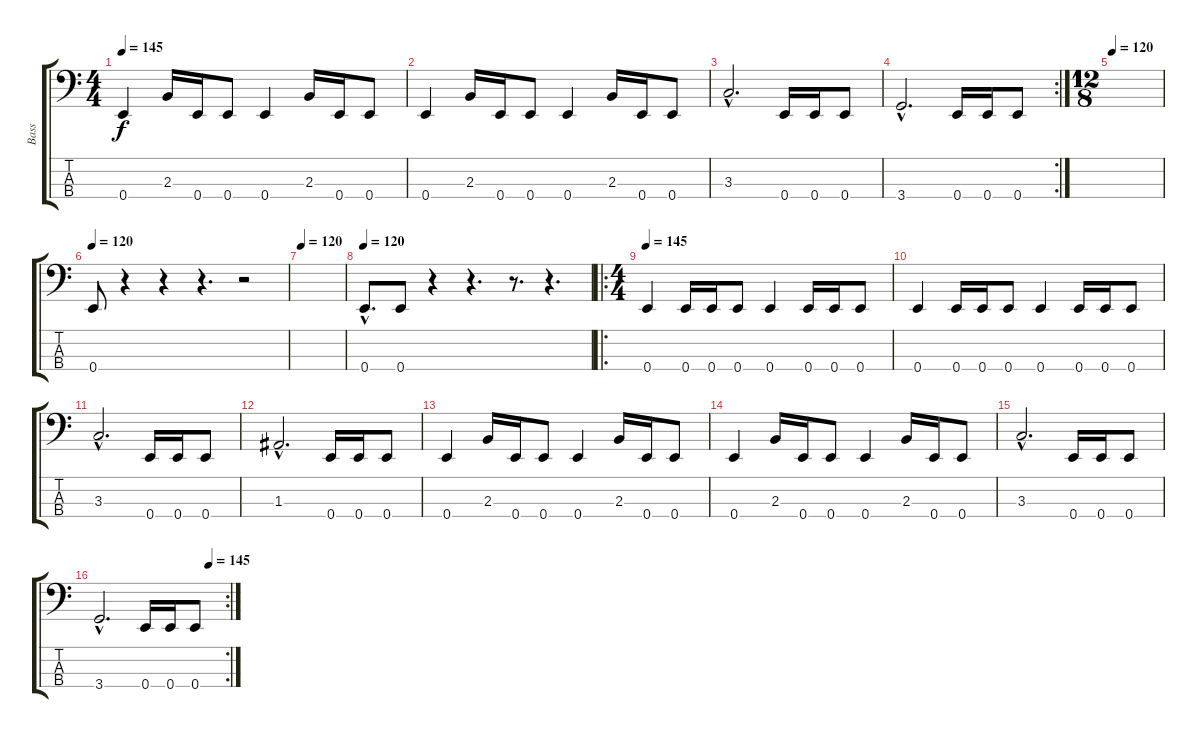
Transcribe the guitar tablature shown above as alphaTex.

\track ("Bass" "Bass") {instrument electricbasspick}
\staff {score tabs}
\tuning (G2 D2 A1 E1) {hide}
\ts (4 4)
\tempo 145
\clef f4
\ks c
0.4.4{dy f} 2.3.16 0.4.16 0.4.8 0.4.4 2.3.16 0.4.16 0.4.8 |
0.4.4 2.3.16 0.4.16 0.4.8 0.4.4 2.3.16 0.4.16 0.4.8 |
3.3{hac}.2{d} 0.4.16 0.4.16 0.4.8 |
\rc 2
3.4{hac}.2{d} 0.4.16 0.4.16 0.4.8 |
\ts (12 8)
\tempo 120
|
\tempo 120
0.4.8 r.4 r.4 r.4{d} r.2 |
\tempo 120
|
\tempo 120
0.4{hac}.8{d} 0.4.8 r.4 r.4{d} r.8{d} r.4{d} |
\ro
\ts (4 4)
\tempo 145
0.4.4 0.4.16 0.4.16 0.4.8 0.4.4 0.4.16 0.4.16 0.4.8 |
0.4.4 0.4.16 0.4.16 0.4.8 0.4.4 0.4.16 0.4.16 0.4.8 |
3.3{hac}.2{d} 0.4.16 0.4.16 0.4.8 |
1.3{hac}.2{d} 0.4.16 0.4.16 0.4.8 |
0.4.4 2.3.16 0.4.16 0.4.8 0.4.4 2.3.16 0.4.16 0.4.8 |
0.4.4 2.3.16 0.4.16 0.4.8 0.4.4 2.3.16 0.4.16 0.4.8 |
3.3{hac}.2{d} 0.4.16 0.4.16 0.4.8 |
\rc 2
\tempo (145 0.875)
3.4{hac}.2{d} 0.4.16 0.4.16 0.4.8
